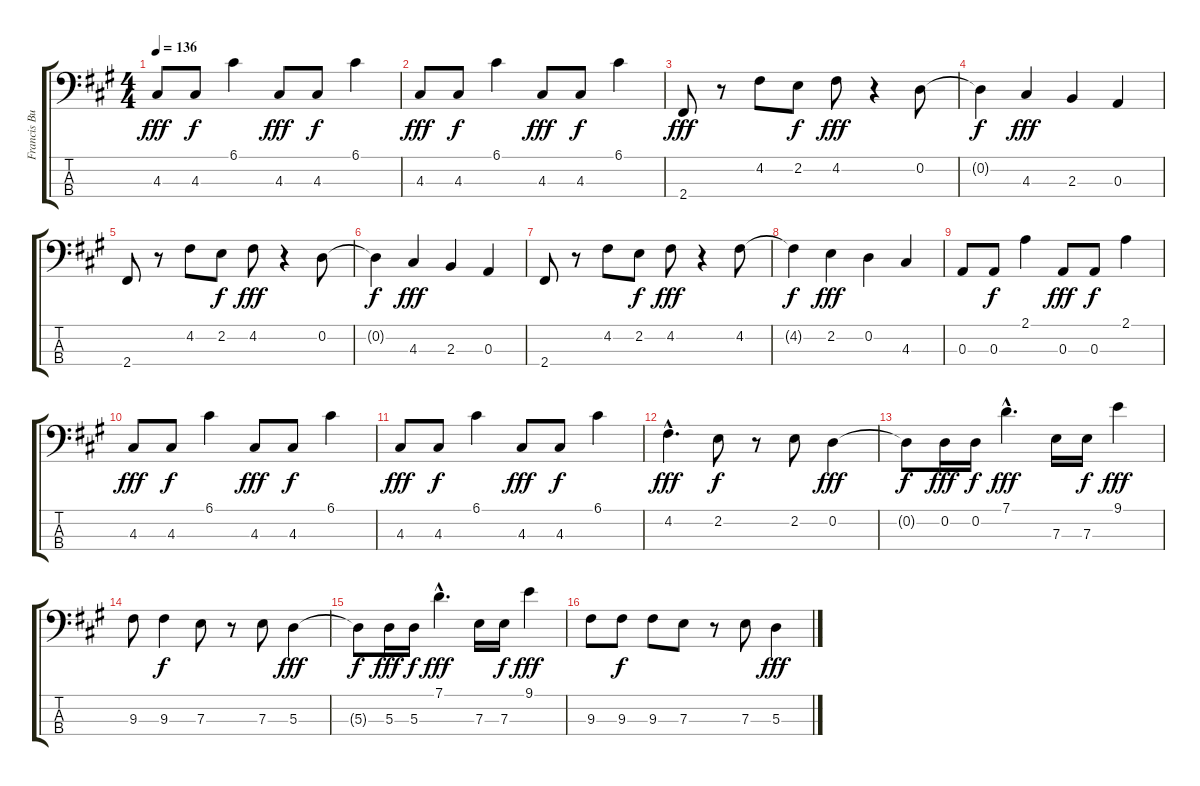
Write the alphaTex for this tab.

\track ("Francis Bucholz" "Francis Bu") {instrument electricbasspick}
\staff {score tabs}
\tuning (G2 D2 A1 E1) {hide}
\ts (4 4)
\tempo 136
\clef f4
\ks a
4.3.8{dy fff} 4.3.8{dy f} 6.1.4 4.3.8{dy fff} 4.3.8{dy f} 6.1.4 |
4.3.8{dy fff} 4.3.8{dy f} 6.1.4 4.3.8{dy fff} 4.3.8{dy f} 6.1.4 |
2.4.8{dy fff} r.8 4.2.8 2.2.8{dy f} 4.2.8{dy fff} r.4 0.2.8 |
0.2{t}.4{dy f} 4.3.4{dy fff} 2.3.4 0.3.4 |
2.4.8 r.8 4.2.8 2.2.8{dy f} 4.2.8{dy fff} r.4 0.2.8 |
0.2{t}.4{dy f} 4.3.4{dy fff} 2.3.4 0.3.4 |
2.4.8 r.8 4.2.8 2.2.8{dy f} 4.2.8{dy fff} r.4 4.2.8 |
4.2{t}.4{dy f} 2.2.4{dy fff} 0.2.4 4.3.4 |
0.3.8 0.3.8{dy f} 2.1.4 0.3.8{dy fff} 0.3.8{dy f} 2.1.4 |
4.3.8{dy fff} 4.3.8{dy f} 6.1.4 4.3.8{dy fff} 4.3.8{dy f} 6.1.4 |
4.3.8{dy fff} 4.3.8{dy f} 6.1.4 4.3.8{dy fff} 4.3.8{dy f} 6.1.4 |
4.2{hac}.4{d dy fff} 2.2.8{dy f} r.8 2.2.8 0.2.4{dy fff} |
0.2{t}.8{dy f} 0.2.16{dy fff} 0.2.16{dy f} 7.1{hac}.4{d dy fff} 7.3.16 7.3.16{dy f} 9.1.4{dy fff} |
9.3.8 9.3.4{dy f} 7.3.8 r.8 7.3.8 5.3.4{dy fff} |
5.3{t}.8{dy f} 5.3.16{dy fff} 5.3.16{dy f} 7.1{hac}.4{d dy fff} 7.3.16 7.3.16{dy f} 9.1.4{dy fff} |
9.3.8 9.3.8{dy f} 9.3.8 7.3.8 r.8 7.3.8 5.3.4{dy fff}
